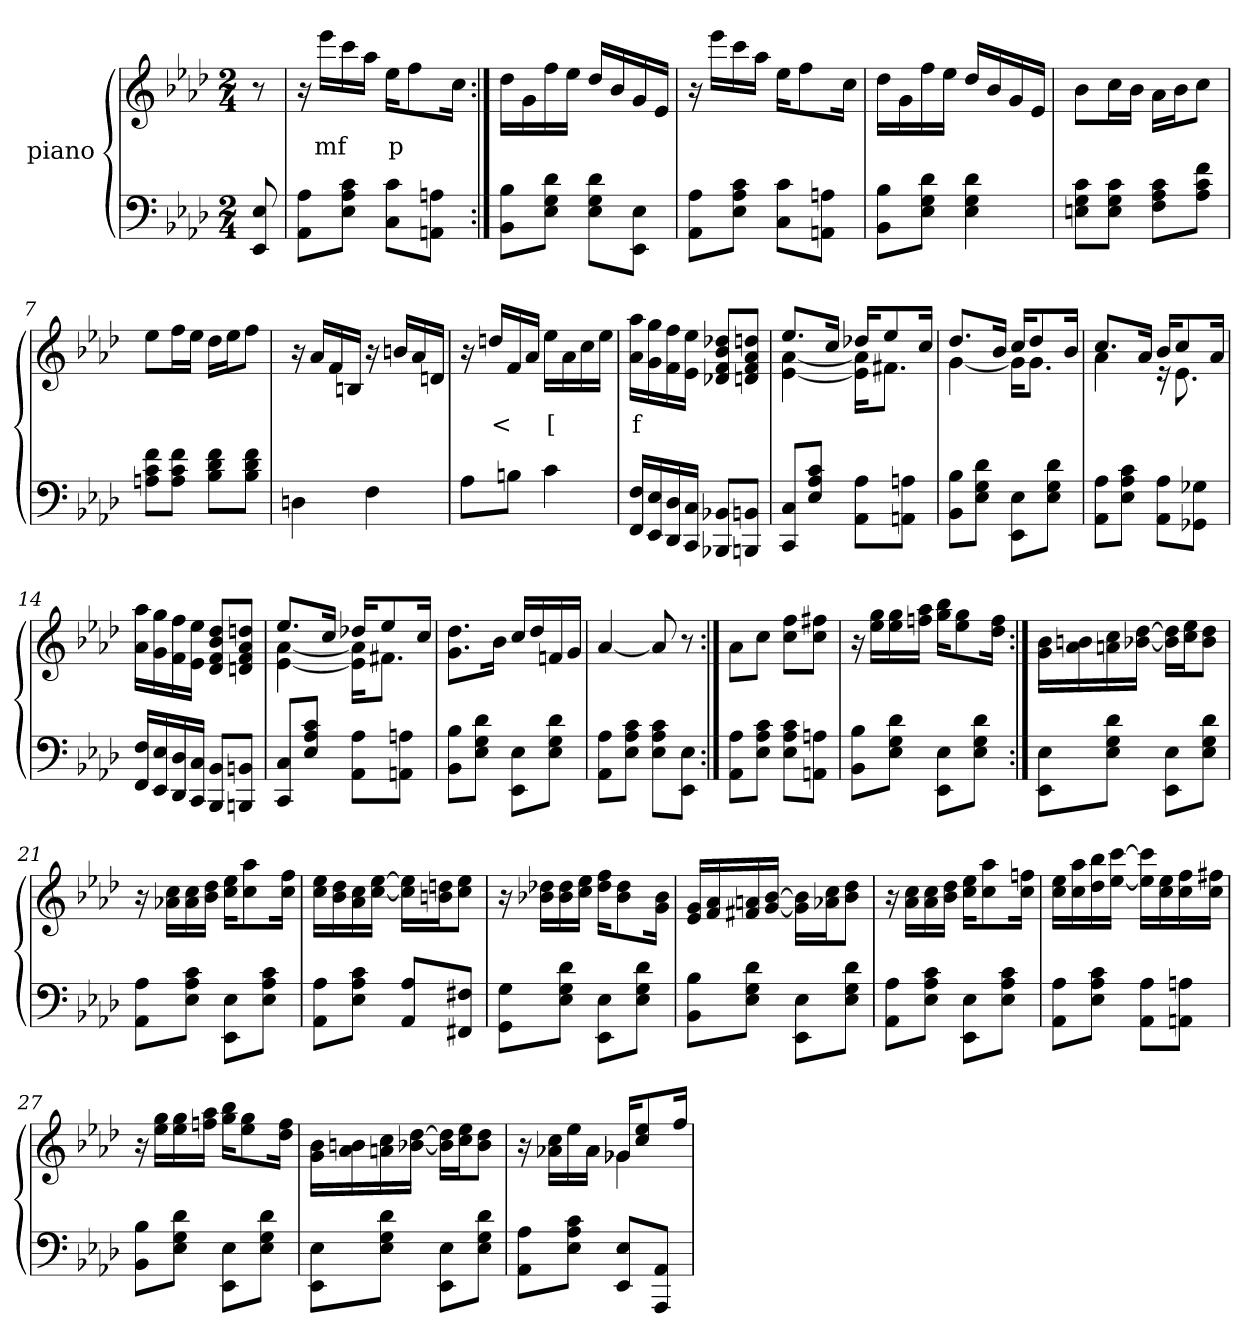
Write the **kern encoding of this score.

**kern	**kern	**text
*part2	*part1	*part1
*staff2	*staff1	*staff1
*	*I"piano	*
*clefF4	*clefG2	*
*k[b-e-a-d-]	*k[b-e-a-d-]	*
*M2/4	*M2/4	*
=1	=1	=1
8E- 8EE-	8r	.
=2	=2	=2
8A- 8AA-L	16r	.
.	16eee-LL	mf
8c 8A- 8E-J	16ccc	.
.	16aa-JJ	.
8c 8CL	16ee-KL	p
.	8ff	.
8An 8AAnJ	.	.
.	16ccJk	.
=3:|!	=3:|!	=3:|!
8B- 8BB-L	16dd-LL	.
.	16g	.
8d- 8G 8E-J	16ff	.
.	16ee-JJ	.
8d- 8G 8E-L	16dd-LL	.
.	16b-	.
8E- 8EE-J	16g	.
.	16e-JJ	.
=4	=4	=4
8A- 8AA-L	16r	.
.	16eee-LL	.
8c 8A- 8E-J	16ccc	.
.	16aa-JJ	.
8c 8CL	16ee-KL	.
.	8ff	.
8An 8AAnJ	.	.
.	16ccJk	.
=5	=5	=5
8B- 8BB-L	16dd-LL	.
.	16g	.
8d- 8G 8E-J	16ff	.
.	16ee-JJ	.
4d- 4G 4E-	16dd-LL	.
.	16b-	.
.	16g	.
.	16e-JJ	.
=6	=6	=6
8c 8G 8EnL	8b-L	.
8c 8G 8EJ	16ccL	.
.	16b-JJ	.
8c 8A- 8FL	16a-LL	.
.	16b-J	.
8f 8c 8A-J	8ccJ	.
=7	=7	=7
8f 8c 8AnL	8ee-L	.
8f 8c 8AJ	16ffL	.
.	16ee-JJ	.
8f 8d- 8B-L	16dd-LL	.
.	16ee-J	.
8f 8d- 8B-J	8ffJ	.
=8	=8	=8
4Dn	16r	.
.	16a-LL	.
.	16f	.
.	16BnJJ	.
4F	16r	.
.	16bnLL	.
.	16a-	.
.	16dnJJ	.
=9	=9	=9
8A-L	16r	.
.	16ddnLL	<
8BnJ	16f	.
.	16a-JJ	.
4c	16ee-LL	[
.	16a-	.
.	16cc	.
.	16ee-JJ	.
=10	=10	=10
16F 16FFLL	16aa- 16a-LL	f
16E- 16EE-	16gg 16g	.
16D- 16DD-	16ff 16f	.
16C 16CCJJ	16ee- 16e-JJ	.
8BB-X 8BBB-XL	8dd-X 8b- 8f 8d-XL	.
8BBn 8BBBnJ	8ddn 8a- 8f 8dnJ	.
=11	=11	=11
*	*^	*
8C 8CCL	8.ee-L	[4a- [4e-	.
8c 8A- 8E-J	.	.	.
.	16ccJk	.	.
8A- 8AA-L	16dd-XKL	16a-] 16e-]KL	.
.	8ee-	8.f#XJ	.
8An 8AAnJ	.	.	.
.	16ccJk	.	.
=12	=12	=12	=12
8B- 8BB-L	8.dd-L	[4g	.
8d- 8G 8E-J	.	.	.
.	16b-Jk	.	.
8E- 8EE-L	16ccKL	16gKL]	.
.	8dd-	8.gJ	.
8d- 8G 8E-J	.	.	.
.	16b-Jk	.	.
=13	=13	=13	=13
8A- 8AA-L	8.ccL	4a-	.
8c 8A- 8E-J	.	.	.
.	16a-Jk	.	.
8A- 8AA-L	16b-KL	16r	.
.	8cc	8.e-	.
8G-X 8GG-XJ	.	.	.
.	16a-Jk	.	.
*	*v	*v	*
=14	=14	=14
16F 16FFLL	16aa- 16a-LL	.
16E- 16EE-	16gg 16g	.
16D- 16DD-	16ff 16f	.
16C 16CCJJ	16ee- 16e-JJ	.
8BB- 8BBB-L	8dd- 8b- 8f 8d-L	.
8BBn 8BBBnJ	8ddn 8a- 8f 8dnJ	.
=15	=15	=15
*	*^	*
8C 8CCL	8.ee-L	[4a- [4e-	.
8c 8A- 8E-J	.	.	.
.	16ccJk	.	.
8A- 8AA-L	16dd-XKL	16a-] 16e-]KL	.
.	8ee-	8.f#XJ	.
8An 8AAnJ	.	.	.
.	16ccJk	.	.
*	*v	*v	*
=16	=16	=16
8B- 8BB-L	8.dd- 8.gL	.
8d- 8G 8E-J	.	.
.	16b-Jk	.
8E- 8EE-L	16ccLL	.
.	16dd-	.
8d- 8G 8E-J	16fn	.
.	16gJJ	.
=17	=17	=17
8A- 8AA-L	[4a-	.
8c 8A- 8E-J	.	.
8c 8A- 8E-L	8a-]	.
8E- 8EE-J	8r	.
=18:|!	=18:|!	=18:|!
8A- 8AA-L	8a-L	.
8c 8A- 8E-J	8ccJ	.
8c 8A- 8E-L	8ff 8ccL	.
8An 8AAnJ	8ff#X 8ccJ	.
=19	=19	=19
8B- 8BB-L	16r	f
.	16gg 16ee-LL	.
8d- 8G 8E-J	16gg 16ee-	.
.	16aa- 16ffnJJ	.
8E- 8EE-L	16bb- 16ggKL	.
.	8gg 8ee-	.
8d- 8G 8E-J	.	.
.	16ff 16dd-Jk	.
=20:|!	=20:|!	=20:|!
8E- 8EE-L	16b- 16gLL	.
.	16bn 16a-	.
8d- 8G 8E-J	16cc 16an	.
.	[16dd- [16b-XJJ	.
8E- 8EE-L	16dd-] 16b-]LL	.
.	16ee- 16ccJ	.
8d- 8G 8E-J	8dd- 8b-J	.
=21	=21	=21
8A- 8AA-L	16r	.
.	16cc 16a-XLL	.
8c 8A- 8E-J	16cc 16a-	.
.	16dd- 16b-JJ	.
8E- 8EE-L	16ee- 16ccKL	.
.	8aa- 8cc	.
8c 8A- 8E-J	.	.
.	16ff 16ccJk	.
=22	=22	=22
8A- 8AA-L	16ee- 16ccLL	.
.	16dd- 16b-	.
8c 8A- 8E-J	16cc 16a-	.
.	[16ee- [16ccJJ	.
8A- 8AA-L	16ee-] 16cc]LL	.
.	16ddn 16bnJ	.
8F#X 8FF#XJ	8ee- 8ccJ	.
=23	=23	=23
8G 8GGL	16r	.
.	16dd-X 16b-XLL	.
8d- 8G 8E-J	16dd- 16b-	.
.	16ee- 16ccJJ	.
8E- 8EE-L	16ff 16dd-KL	.
.	8dd- 8b-	.
8d- 8G 8E-J	.	.
.	16b- 16gJk	.
=24	=24	=24
8B- 8BB-L	16g 16e-LL	.
.	16a- 16f	.
8d- 8G 8E-J	16an 16f#X	.
.	[16b- [16gJJ	.
8E- 8EE-L	16b-] 16g]LL	.
.	16cc 16a-XJ	.
8d- 8G 8E-J	8dd- 8b-J	.
=25	=25	=25
8A- 8AA-L	16r	.
.	16cc 16a-LL	.
8c 8A- 8E-J	16cc 16a-	.
.	16dd- 16b-JJ	.
8E- 8EE-L	16ee- 16ccKL	.
.	8aa- 8cc	.
8c 8A- 8E-J	.	.
.	16ffn 16ccJk	.
=26	=26	=26
8A- 8AA-L	16ee- 16ccLL	.
.	16aa- 16cc	.
8c 8A- 8E-J	16bb- 16dd-	.
.	[16ccc [16ee-JJ	.
8A- 8AA-L	16ccc] 16ee-]LL	.
.	16ee- 16cc	.
8An 8AAnJ	16ff 16cc	.
.	16ff#X 16ccJJ	.
=27	=27	=27
8B- 8BB-L	16r	.
.	16gg 16ee-LL	.
8d- 8G 8E-J	16gg 16ee-	.
.	16aa- 16ffnJJ	.
8E- 8EE-L	16bb- 16ggKL	.
.	8gg 8ee-	.
8d- 8G 8E-J	.	.
.	16ff 16dd-Jk	.
=28	=28	=28
8E- 8EE-L	16b- 16gLL	.
.	16bn 16a-	.
8d- 8G 8E-J	16cc 16an	.
.	[16dd- [16b-XJJ	.
8E- 8EE-L	16dd-] 16b-]LL	.
.	16ee- 16ccJ	.
8d- 8G 8E-J	8dd- 8b-J	.
=29	=29	=29
*	*^	*
8A- 8AA-L	16r	4ryy	.
.	16cc 16a-XLL	.	.
8c 8A- 8E-J	16ee-	.	.
.	16a-JJ	.	.
8E- 8EE-L	16g-XKL	4g-	.
.	8ee- 8cc	.	.
8AA- 8AAA-J	.	.	.
.	16ffJk	.	.
*	*v	*v	*
=	=	=
*-	*-	*-
